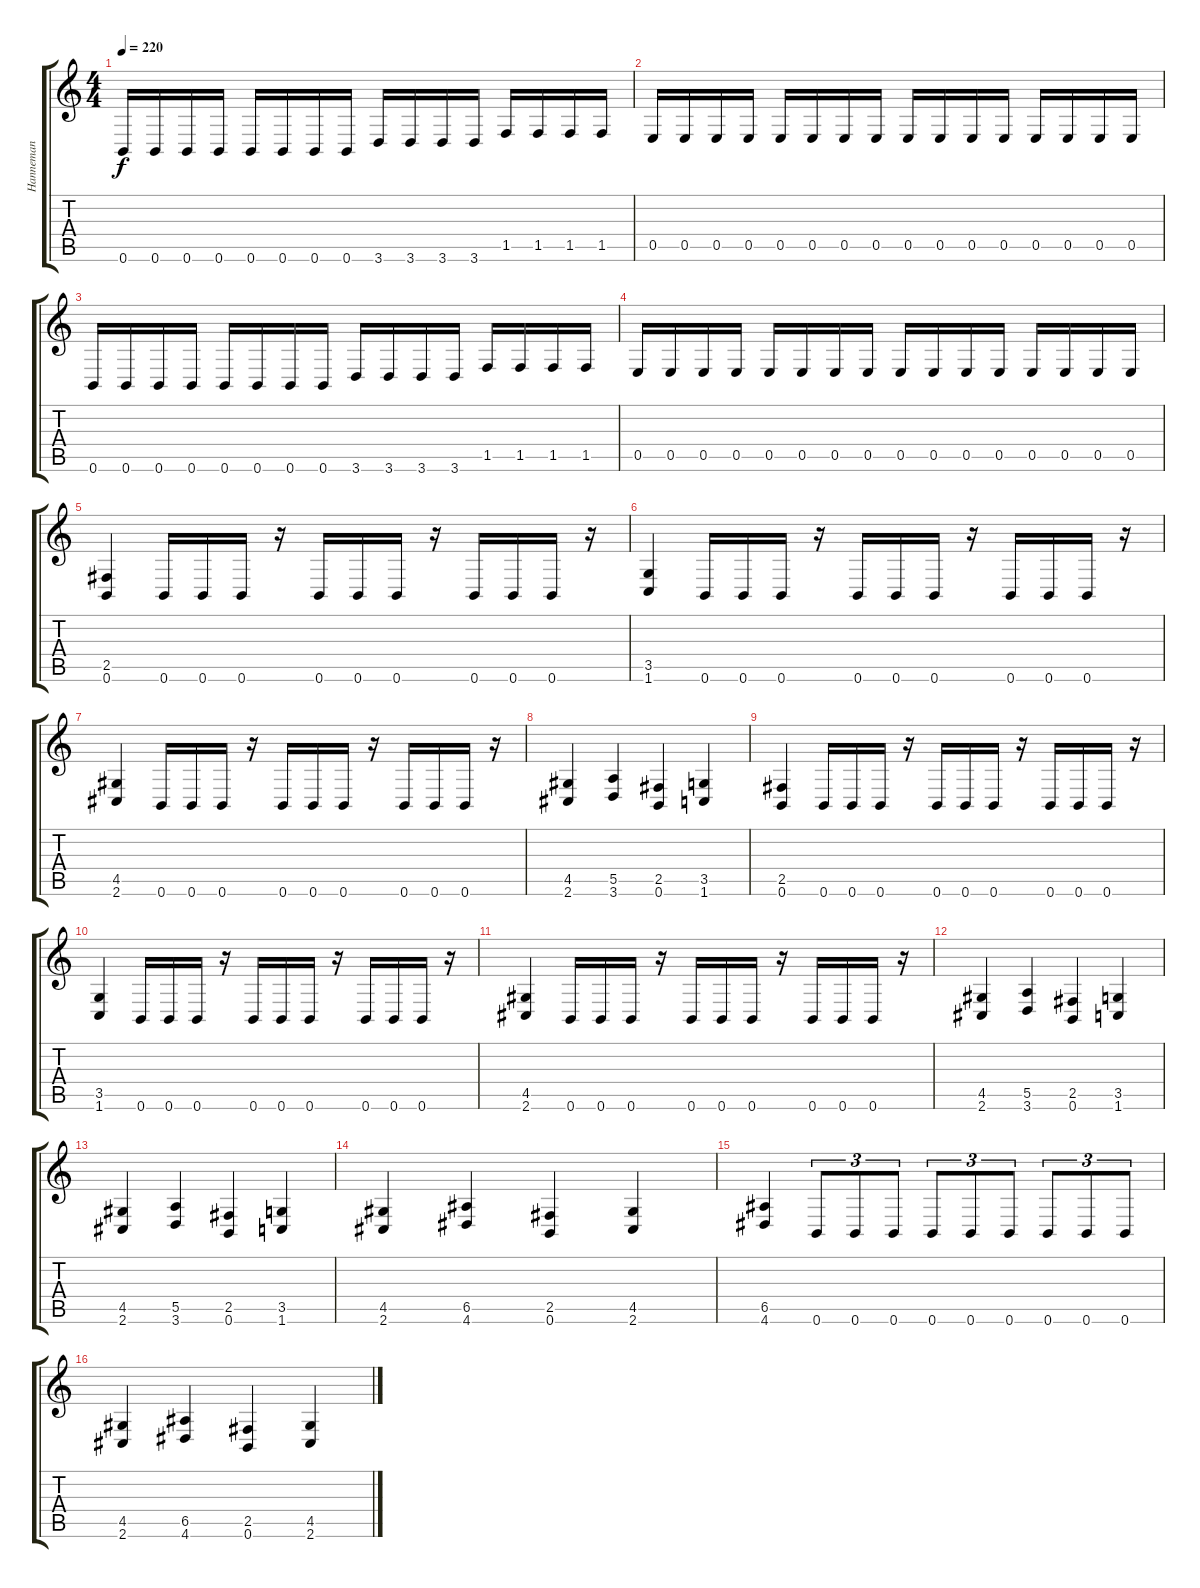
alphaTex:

\track ("Hanneman" "Hanneman") {instrument distortionguitar}
\staff {score tabs}
\tuning (B3 Gb3 D3 A2 E2 B1) {hide}
\ts (4 4)
\tempo 220
\clef g2
\ks c
0.6.16{dy f} 0.6.16 0.6.16 0.6.16 0.6.16 0.6.16 0.6.16 0.6.16 3.6.16 3.6.16 3.6.16 3.6.16 1.5.16 1.5.16 1.5.16 1.5.16 |
0.5.16 0.5.16 0.5.16 0.5.16 0.5.16 0.5.16 0.5.16 0.5.16 0.5.16 0.5.16 0.5.16 0.5.16 0.5.16 0.5.16 0.5.16 0.5.16 |
0.6.16 0.6.16 0.6.16 0.6.16 0.6.16 0.6.16 0.6.16 0.6.16 3.6.16 3.6.16 3.6.16 3.6.16 1.5.16 1.5.16 1.5.16 1.5.16 |
0.5.16 0.5.16 0.5.16 0.5.16 0.5.16 0.5.16 0.5.16 0.5.16 0.5.16 0.5.16 0.5.16 0.5.16 0.5.16 0.5.16 0.5.16 0.5.16 |
(2.5 0.6).4 0.6.16 0.6.16 0.6.16 r.16 0.6.16 0.6.16 0.6.16 r.16 0.6.16 0.6.16 0.6.16 r.16 |
(3.5 1.6).4 0.6.16 0.6.16 0.6.16 r.16 0.6.16 0.6.16 0.6.16 r.16 0.6.16 0.6.16 0.6.16 r.16 |
(4.5 2.6).4 0.6.16 0.6.16 0.6.16 r.16 0.6.16 0.6.16 0.6.16 r.16 0.6.16 0.6.16 0.6.16 r.16 |
(4.5 2.6).4 (5.5 3.6).4 (2.5 0.6).4 (3.5 1.6).4 |
(2.5 0.6).4 0.6.16 0.6.16 0.6.16 r.16 0.6.16 0.6.16 0.6.16 r.16 0.6.16 0.6.16 0.6.16 r.16 |
(3.5 1.6).4 0.6.16 0.6.16 0.6.16 r.16 0.6.16 0.6.16 0.6.16 r.16 0.6.16 0.6.16 0.6.16 r.16 |
(4.5 2.6).4 0.6.16 0.6.16 0.6.16 r.16 0.6.16 0.6.16 0.6.16 r.16 0.6.16 0.6.16 0.6.16 r.16 |
(4.5 2.6).4 (5.5 3.6).4 (2.5 0.6).4 (3.5 1.6).4 |
(4.5 2.6).4 (5.5 3.6).4 (2.5 0.6).4 (3.5 1.6).4 |
(4.5 2.6).4 (6.5 4.6).4 (2.5 0.6).4 (4.5 2.6).4 |
(6.5 4.6).4 0.6.8{tu (3 2)} 0.6.8{tu (3 2)} 0.6.8{tu (3 2)} 0.6.8{tu (3 2)} 0.6.8{tu (3 2)} 0.6.8{tu (3 2)} 0.6.8{tu (3 2)} 0.6.8{tu (3 2)} 0.6.8{tu (3 2)} |
(4.5 2.6).4 (6.5 4.6).4 (2.5 0.6).4 (4.5 2.6).4
